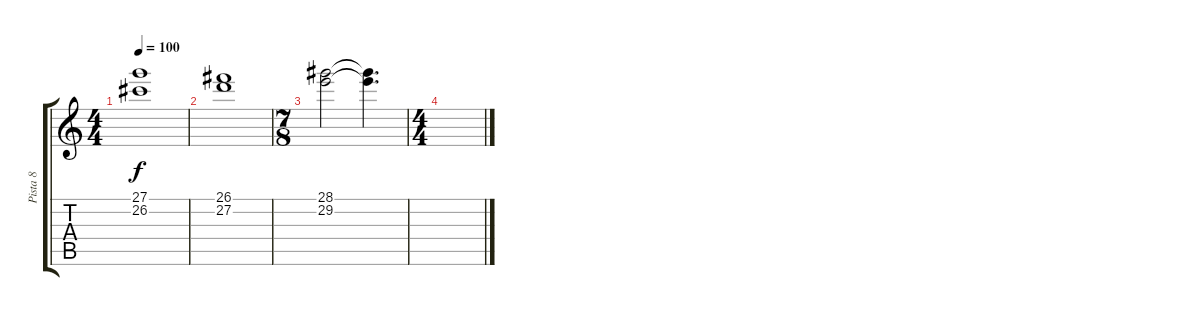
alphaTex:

\track ("Pista 8" "Pista 8") {instrument drawbarorgan}
\staff {score tabs}
\tuning (E4 B3 G3 D3 A2 E2) {hide}
\ts (4 4)
\tempo 100
\clef g2
\ks c
(27.1 26.2).1{dy f} |
(26.1 27.2).1 |
\ts (7 8)
(28.1 29.2).2{volume 0} (28.1{t} 29.2{t}).4{d} |
\ts (4 4)
